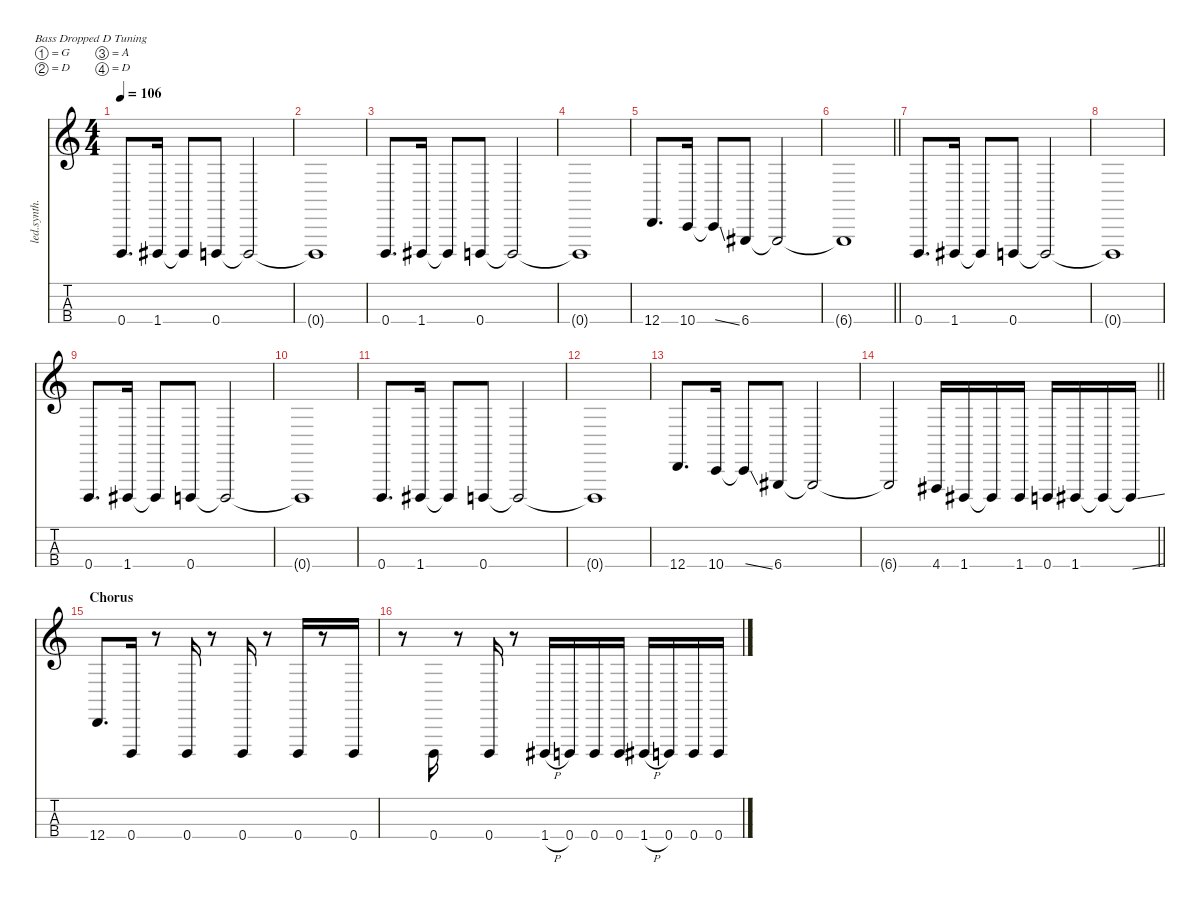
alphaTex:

\defaultSystemsLayout 4
\hideDynamics
\bracketExtendMode nobrackets
\otherSystemsTrackNameOrientation horizontal
\track ("Track 6" "led.synth.") {instrument lead8bassandlead}
\staff {score tabs}
\tuning (G2 D2 A1 D1)
\ts (4 4)
\tempo 106
\clef g2
\ks c
0.4.8{d dy f beam Up} 1.4{acc #}.16{beam Up} 1.4{t acc #}.8{beam Up} 0.4.8{beam Up} 0.4{t}.2{beam Up} |
0.4{t}.1{beam Up} |
0.4.8{d beam Up} 1.4{acc #}.16{beam Up} 1.4{t acc #}.8{beam Up} 0.4.8{beam Up} 0.4{t}.2{beam Up} |
0.4{t}.1{beam Up} |
12.4.8{d beam Up} 10.4.16{beam Up} 10.4{ss t}.8{beam Up} 6.4{acc #}.8{beam Up} 6.4{t acc #}.2{beam Up} |
\barLineRight lightlight
6.4{t acc #}.1{beam Up} |
\section ("" "")
0.4.8{d beam Up} 1.4{acc #}.16{beam Up} 1.4{t acc #}.8{beam Up} 0.4.8{beam Up} 0.4{t}.2{beam Up} |
0.4{t}.1{beam Up} |
0.4.8{d beam Up} 1.4{acc #}.16{beam Up} 1.4{t acc #}.8{beam Up} 0.4.8{beam Up} 0.4{t}.2{beam Up} |
0.4{t}.1{beam Up} |
0.4.8{d beam Up} 1.4{acc #}.16{beam Up} 1.4{t acc #}.8{beam Up} 0.4.8{beam Up} 0.4{t}.2{beam Up} |
0.4{t}.1{beam Up} |
12.4.8{d beam Up} 10.4.16{beam Up} 10.4{ss t}.8{beam Up} 6.4{acc #}.8{beam Up} 6.4{t acc #}.2{beam Up} |
\barLineRight lightlight
6.4{t acc #}.2{beam Up} 4.4{acc #}.16{beam Up} 1.4{acc #}.16{beam Up} 1.4{t acc #}.16{beam Up} 1.4{acc #}.16{beam Up} 0.4.16{beam Up} 1.4{acc #}.16{beam Up} 1.4{t acc #}.16{beam Up} 1.4{ss t acc #}.16{beam Up} |
\section ("" "Chorus")
12.4.8{d beam Up} 0.4.16{beam Up} r.8{beam Up} 0.4.16{beam Up} r.8{beam Up} 0.4.16{beam Up} r.8{beam Up} 0.4.16{beam Up} r.8{beam Up} 0.4.16{beam Up} |
r.8{beam Down} 0.4.16{beam Up} r.8{beam Up} 0.4.16{beam Up} r.8{beam Up} 1.4{h acc #}.16{beam Up} 0.4.16{beam Up} 0.4.16{beam Up} 0.4.16{beam Up} 1.4{h acc #}.16{beam Up} 0.4.16{beam Up} 0.4.16{beam Up} 0.4{ss}.16{beam Up}
